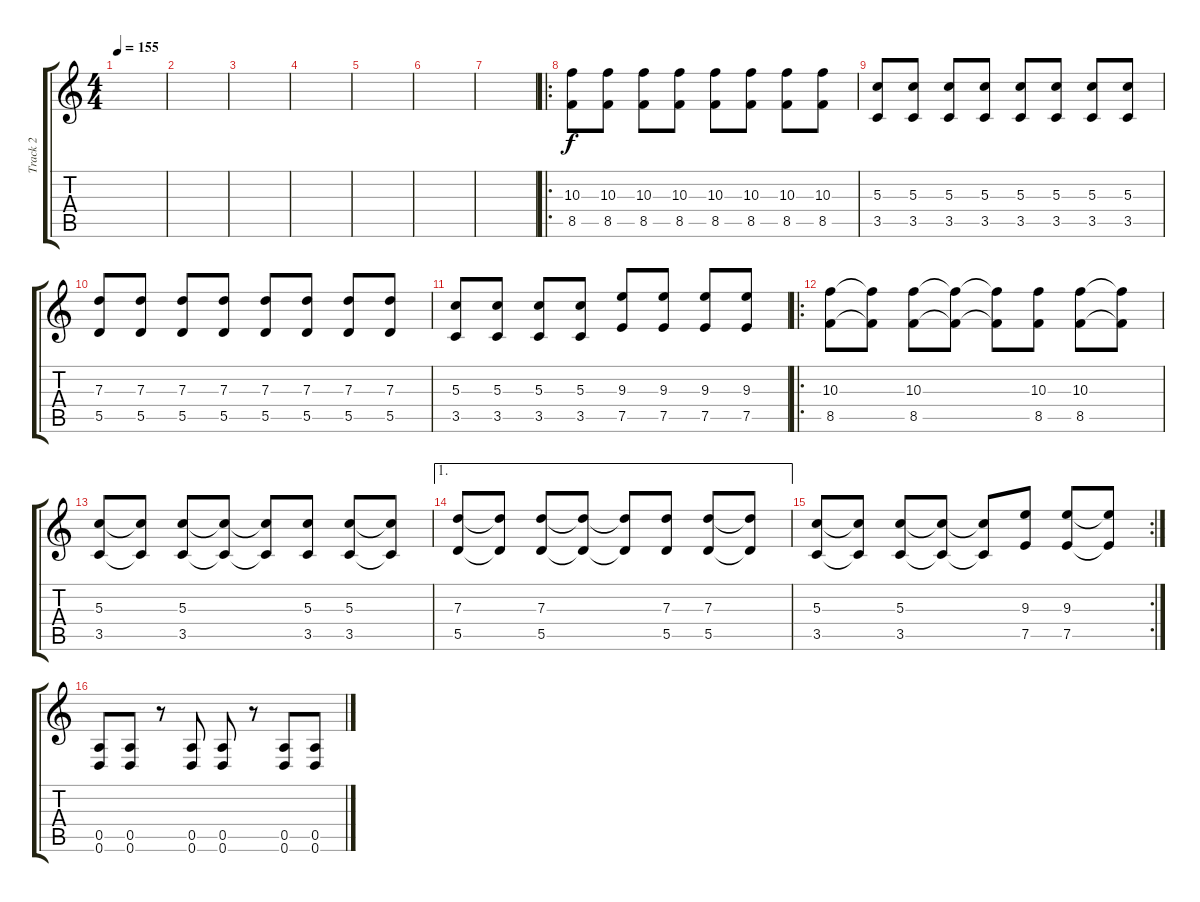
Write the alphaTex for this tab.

\track ("Track 2" "Track 2") {instrument distortionguitar}
\staff {score tabs}
\tuning (E4 B3 G3 D3 A2 D2) {hide}
\ts (4 4)
\tempo 155
\clef g2
\ks c
|
|
|
|
|
|
|
\ro
(10.3 8.5).8 (10.3 8.5).8 (10.3 8.5).8 (10.3 8.5).8 (10.3 8.5).8 (10.3 8.5).8 (10.3 8.5).8 (10.3 8.5).8 |
(5.3 3.5).8 (5.3 3.5).8 (5.3 3.5).8 (5.3 3.5).8 (5.3 3.5).8 (5.3 3.5).8 (5.3 3.5).8 (5.3 3.5).8 |
(7.3 5.5).8 (7.3 5.5).8 (7.3 5.5).8 (7.3 5.5).8 (7.3 5.5).8 (7.3 5.5).8 (7.3 5.5).8 (7.3 5.5).8 |
(5.3 3.5).8 (5.3 3.5).8 (5.3 3.5).8 (5.3 3.5).8 (9.3 7.5).8 (9.3 7.5).8 (9.3 7.5).8 (9.3 7.5).8 |
\ro
(10.3 8.5).8 (10.3{t} 8.5{t}).8 (10.3 8.5).8 (10.3{t} 8.5{t}).8 (10.3{t} 8.5{t}).8 (10.3 8.5).8 (10.3 8.5).8 (10.3{t} 8.5{t}).8 |
(5.3 3.5).8 (5.3{t} 3.5{t}).8 (5.3 3.5).8 (5.3{t} 3.5{t}).8 (5.3{t} 3.5{t}).8 (5.3 3.5).8 (5.3 3.5).8 (5.3{t} 3.5{t}).8 |
\ae 1
(7.3 5.5).8 (7.3{t} 5.5{t}).8 (7.3 5.5).8 (7.3{t} 5.5{t}).8 (7.3{t} 5.5{t}).8 (7.3 5.5).8 (7.3 5.5).8 (7.3{t} 5.5{t}).8 |
\rc 2
(5.3 3.5).8 (5.3{t} 3.5{t}).8 (5.3 3.5).8 (5.3{t} 3.5{t}).8 (5.3{t} 3.5{t}).8 (9.3 7.5).8 (9.3 7.5).8 (9.3{t} 7.5{t}).8 |
(0.5 0.6).8 (0.5 0.6).8 r.8 (0.5 0.6).8 (0.5 0.6).8 r.8 (0.5 0.6).8 (0.5 0.6).8
